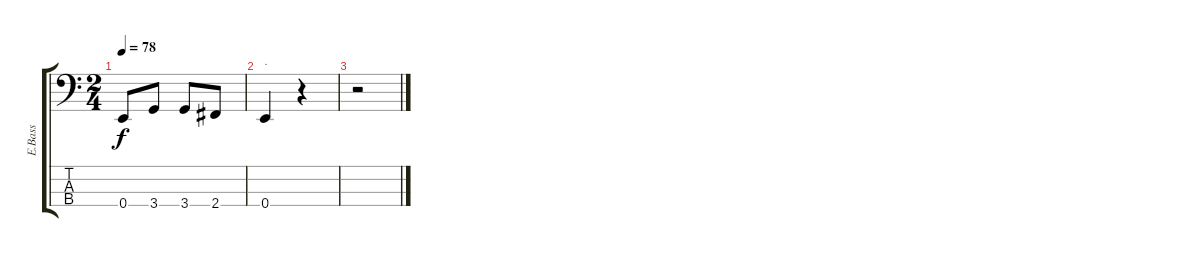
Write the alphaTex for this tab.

\track ("E.Bass" "E.Bass") {instrument electricbassfinger}
\staff {score tabs}
\tuning (G2 D2 A1 E1) {hide}
\ts (2 4)
\tempo 78
\clef f4
\ks c
0.4.8{dy f} 3.4.8 3.4.8 2.4.8 |
0.4.4{txt "."} r.4 |
r.2
